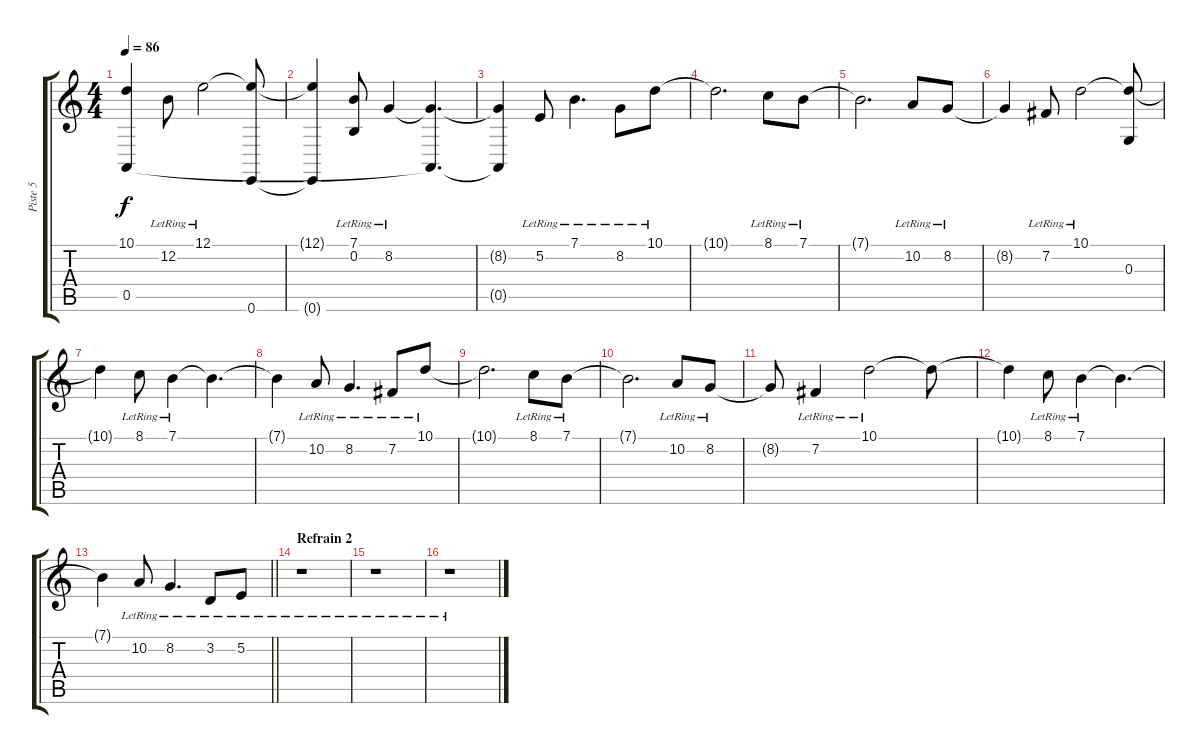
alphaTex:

\track ("Piste 5" "Piste 5") {instrument musicbox}
\staff {score tabs}
\tuning (E4 B3 G3 D3 A2 E2) {hide}
\ts (4 4)
\tempo 86
\clef g2
\ks c
(10.1{t} 0.5{t}).4{dy f} 12.2{lr}.8 12.1{lr}.2 (12.1{t} 0.6).8 |
(12.1{t} 0.6{t}).4 (7.1{lr} 0.2{lr}).8 8.2{lr}.4 (8.2{t} 0.5{t}).4{d} |
(8.2{t} 0.5{t}).4 5.2{lr}.8 7.1{lr}.4{d} 8.2{lr}.8 10.1{lr}.8 |
10.1{t}.2{d} 8.1{lr}.8 7.1{lr}.8 |
7.1{t}.2{d} 10.2{lr}.8 8.2{lr}.8 |
8.2{t}.4 7.2{lr}.8 10.1{lr}.2 (10.1{t} 0.3).8 |
10.1{t}.4 8.1{lr}.8 7.1{lr}.4 7.1{t}.4{d} |
7.1{t}.4 10.2{lr}.8 8.2{lr}.4{d} 7.2{lr}.8 10.1{lr}.8 |
10.1{t}.2{d} 8.1{lr}.8 7.1{lr}.8 |
7.1{t}.2{d} 10.2{lr}.8 8.2{lr}.8 |
8.2{t}.8 7.2{lr}.4 10.1{lr}.2 10.1{t}.8 |
10.1{t}.4 8.1{lr}.8 7.1{lr}.4 7.1{t}.4{d} |
\barLineRight lightlight
7.1{t}.4 10.2{lr}.8 8.2{lr}.4{d} 3.2{lr}.8 5.2{lr}.8 |
\section ("" "Refrain 2")
r.1 |
r.1 |
r.1
